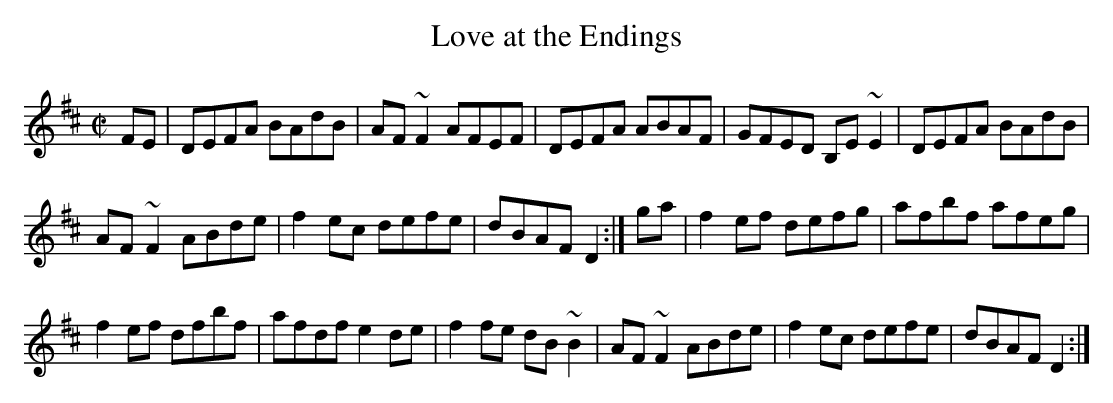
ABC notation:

X:1
T:Love at the Endings
M:C|
L:1/8
K:D
FE|DEFA BAdB|AF~F2 AFEF|DEFA ABAF|GFED B,E~E2|DEFA BAdB|
AF~F2 ABde|f2ec defe|dBAF D2:|ga|f2ef defg|afbf afeg|
f2ef dfbf|afdf e2de|f2fe dB~B2 |AF~F2 ABde|f2ec defe|dBAF D2:|
